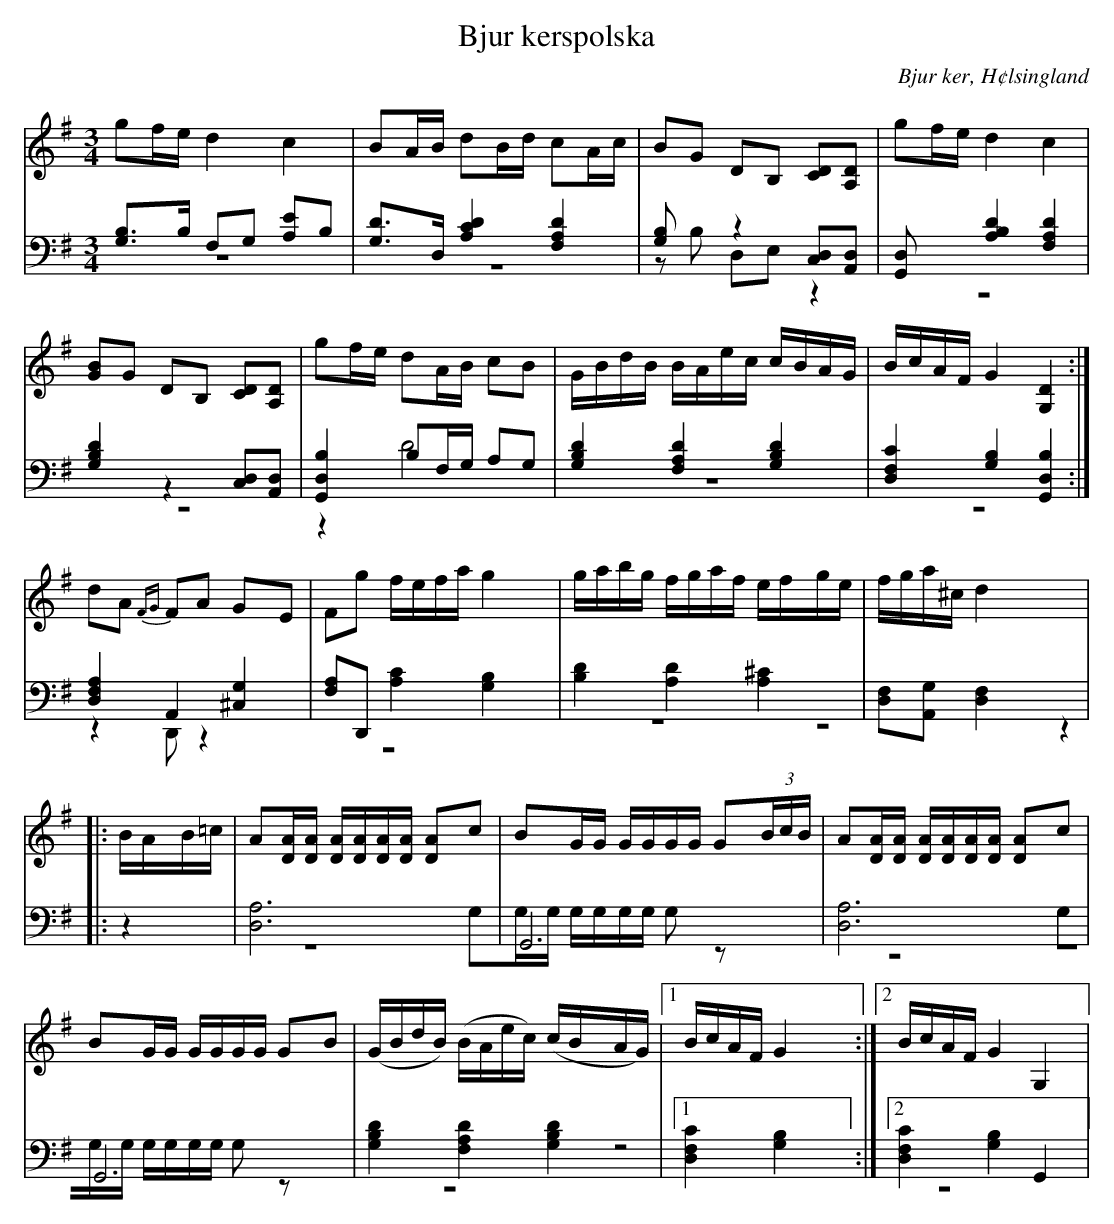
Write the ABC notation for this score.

X:1
T: Bjur kerspolska
O: Bjur ker, H¢lsingland
M: 3/4
L: 1/8
K: G
V:1
V:2
V:3 merge
V:1
gf/e/ d2 c2|BA/B/ dB/d/ cA/c/| BG DB, [CD][A,D]|gf/e/ d2 c2|
[GB]G DB, [CD][A,D] |gf/e/ dA/B/ cB|G/B/d/B/ B/A/e/c/ c/B/A/G/|B/c/A/F/ G2 [G,2D2]:|
dA {FG}FA GE|Fg f/e/f/a/ g2|g/a/b/g/ f/g/a/f/ e/f/g/e/ |f/g/a/^c/ d2 |
|:B/A/B/=c/|A[D/A/][D/A/] [D/A/][D/A/][D/A/][D/A/] [DA]c|BG/G/ G/G/G/G/ G(3B/c/B/|A[D/A/][D/A/] [D/A/][D/A/][D/A/][D/A/] [DA]c|
BG/G/ G/G/G/G/ GB|(G/B/d/B/) (B/A/e/c/) (c/B/A/G/)|1 B/c/A/F/ G2:|2 B/c/A/F/ G2 G,2|
V:2 clef=bass
[G,B,]>B, F,G, [A,E]B,|[G,D]>D, [A,2C2D2] [F,2A,2 D2]|[G,2B,] z2 [C,D,][A,,D,]|[G,,2D,] [A,2B,2D2] [F,2A,2 D2]|
[G,2B,2D2] z2 [C,D,][A,,D,]|[G,,2D,2B,2] B,F,/G,/ A,G,|[G,2B,2D2] [F,2A,2 D2] [G,2B,2D2]|[D,2F,2C2] [G,2B,2][G,,2D,2B,2]:|
[D,2F,2A,2] A,,2 [^C,2G,2]|[F,A,]D,, [A,2C2] [G,2B,2]|[B,2D2] [A,2D2] [A,2^C2]|[D,F,][A,,G,] [D,2F,2]|
|:z2|[D,6A,6]|G,,6|[D,6A,6]|
G,,6|[G,2B,2D2] [F,2A,2 D2] [G,2B,2D2]|1 [D,2F,2C2] [G,2B,2] :|2 [D,2F,2C2] [G,2B,2] G,,2|
V:3  clef=bass
z6|z6|zB, D,E, z2|z6|
z6 |z2 D4|z6|z6:|
z2 D,, z2|z6|z6|z4|
|:z2|z6|G,G,/G,/ G,/G,/G,/G,/ G,z|z6 |
G,G,/G,/ G,/G,/G,/G,/ G,z|z6|1 z4:|2 z6|
